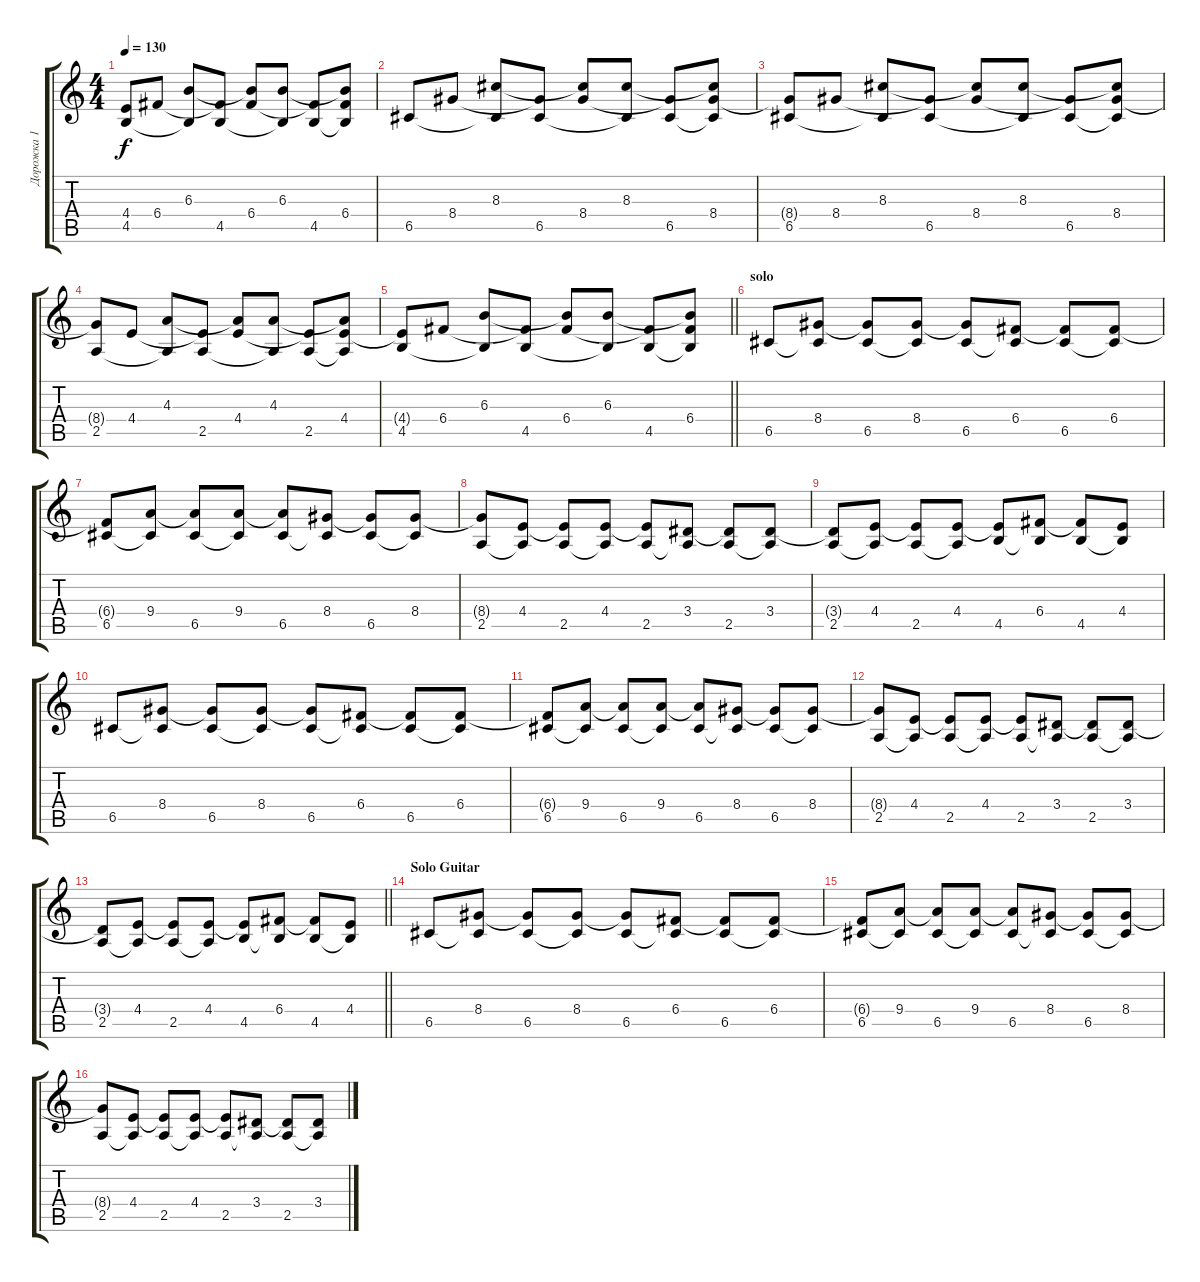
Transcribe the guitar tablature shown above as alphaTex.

\track ("Дорожка 1" "Дорожка 1") {instrument acousticguitarsteel}
\staff {score tabs}
\tuning (D4 A3 F3 C3 G2 C2) {hide}
\ts (4 4)
\tempo 130
\clef g2
\ks c
(4.4{t} 4.5).8{dy f} 6.4.8 (6.3 4.5{t}).8 (6.4{t} 4.5).8 (6.3{t} 6.4).8 (6.3 4.5{t}).8 (6.4{t} 4.5).8 (6.3{t} 6.4 4.5{t}).8 |
6.5.8 8.4.8 (8.3 6.5{t}).8 (8.4{t} 6.5).8 (8.3{t} 8.4).8 (8.3 6.5{t}).8 (8.4{t} 6.5).8 (8.3{t} 8.4 6.5{t}).8 |
(8.4{t} 6.5).8 8.4.8 (8.3 6.5{t}).8 (8.4{t} 6.5).8 (8.3{t} 8.4).8 (8.3 6.5{t}).8 (8.4{t} 6.5).8 (8.3{t} 8.4 6.5{t}).8 |
(8.4{t} 2.5).8 4.4.8 (4.3 2.5{t}).8 (4.4{t} 2.5).8 (4.3{t} 4.4).8 (4.3 2.5{t}).8 (4.4{t} 2.5).8 (4.3{t} 4.4 2.5{t}).8 |
\barLineRight lightlight
(4.4{t} 4.5).8 6.4.8 (6.3 4.5{t}).8 (6.4{t} 4.5).8 (6.3{t} 6.4).8 (6.3 4.5{t}).8 (6.4{t} 4.5).8 (6.3{t} 6.4 4.5{t}).8 |
\section ("" "solo")
6.5.8 (8.4 6.5{t}).8 (8.4{t} 6.5).8 (8.4 6.5{t}).8 (8.4{t} 6.5).8 (6.4 6.5{t}).8 (6.4{t} 6.5).8 (6.4 6.5{t}).8 |
(6.4{t} 6.5).8 (9.4 6.5{t}).8 (9.4{t} 6.5).8 (9.4 6.5{t}).8 (9.4{t} 6.5).8 (8.4 6.5{t}).8 (8.4{t} 6.5).8 (8.4 6.5{t}).8 |
(8.4{t} 2.5).8 (4.4 2.5{t}).8 (4.4{t} 2.5).8 (4.4 2.5{t}).8 (4.4{t} 2.5).8 (3.4 2.5{t}).8 (3.4{t} 2.5).8 (3.4 2.5{t}).8 |
(3.4{t} 2.5).8 (4.4 2.5{t}).8 (4.4{t} 2.5).8 (4.4 2.5{t}).8 (4.4{t} 4.5).8 (6.4 4.5{t}).8 (6.4{t} 4.5).8 (4.4 4.5{t}).8 |
6.5.8 (8.4 6.5{t}).8 (8.4{t} 6.5).8 (8.4 6.5{t}).8 (8.4{t} 6.5).8 (6.4 6.5{t}).8 (6.4{t} 6.5).8 (6.4 6.5{t}).8 |
(6.4{t} 6.5).8 (9.4 6.5{t}).8 (9.4{t} 6.5).8 (9.4 6.5{t}).8 (9.4{t} 6.5).8 (8.4 6.5{t}).8 (8.4{t} 6.5).8 (8.4 6.5{t}).8 |
(8.4{t} 2.5).8 (4.4 2.5{t}).8 (4.4{t} 2.5).8 (4.4 2.5{t}).8 (4.4{t} 2.5).8 (3.4 2.5{t}).8 (3.4{t} 2.5).8 (3.4 2.5{t}).8 |
\barLineRight lightlight
(3.4{t} 2.5).8 (4.4 2.5{t}).8 (4.4{t} 2.5).8 (4.4 2.5{t}).8 (4.4{t} 4.5).8 (6.4 4.5{t}).8 (6.4{t} 4.5).8 (4.4 4.5{t}).8 |
\section ("" "Solo Guitar")
6.5.8 (8.4 6.5{t}).8 (8.4{t} 6.5).8 (8.4 6.5{t}).8 (8.4{t} 6.5).8 (6.4 6.5{t}).8 (6.4{t} 6.5).8 (6.4 6.5{t}).8 |
(6.4{t} 6.5).8 (9.4 6.5{t}).8 (9.4{t} 6.5).8 (9.4 6.5{t}).8 (9.4{t} 6.5).8 (8.4 6.5{t}).8 (8.4{t} 6.5).8 (8.4 6.5{t}).8 |
(8.4{t} 2.5).8 (4.4 2.5{t}).8 (4.4{t} 2.5).8 (4.4 2.5{t}).8 (4.4{t} 2.5).8 (3.4 2.5{t}).8 (3.4{t} 2.5).8 (3.4 2.5{t}).8
